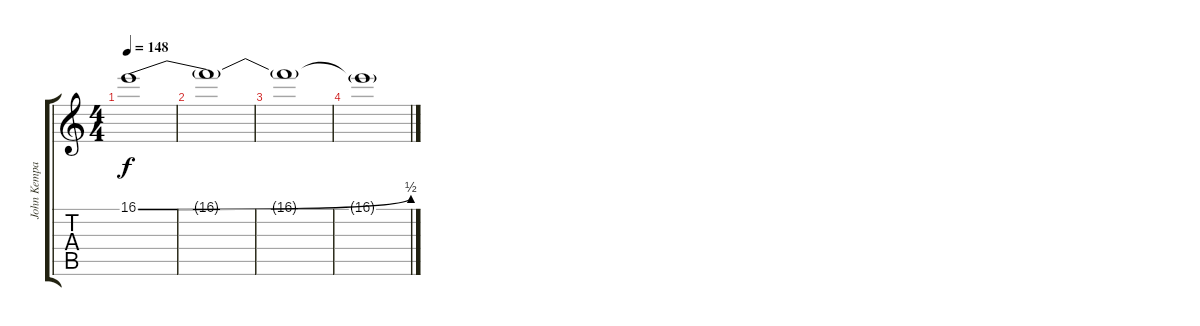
\track ("John Kempainen (Harmonizer)" "John Kempa") {instrument distortionguitar}
\staff {score tabs}
\tuning (C4 G3 Eb3 Bb2 F2 C2) {hide}
\ts (4 4)
\tempo 148
\clef g2
\ks c
16.1{be (bend 0 0 60 2)}.1{dy f volume 0} |
16.1{t}.1 |
16.1{t}.1 |
16.1{t}.1
